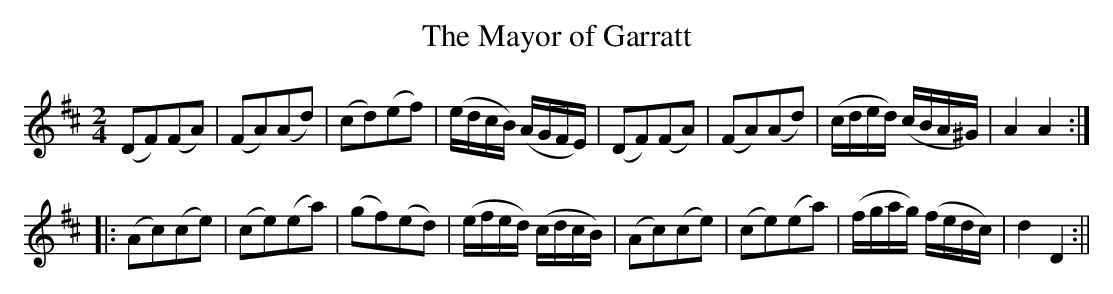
X:1
T:Mayor of Garratt, The
M:2/4
L:1/8
K:D
(DF)(FA)|(FA)(Ad)|(cd)(ef)|(e/d/c/B/) (A/G/F/E/)|(DF)(FA)|(FA)(Ad)|(c/d/e/d/) (c/B/A/^G/)|A2A2:|
|:(Ac)(ce)|(ce)(ea)|(gf)(ed)|(e/f/e/d/) (c/d/c/B/)|(Ac)(ce)|(ce)(ea)|(f/g/a/g/) (f/e/d/c/)|d2 D2:||
